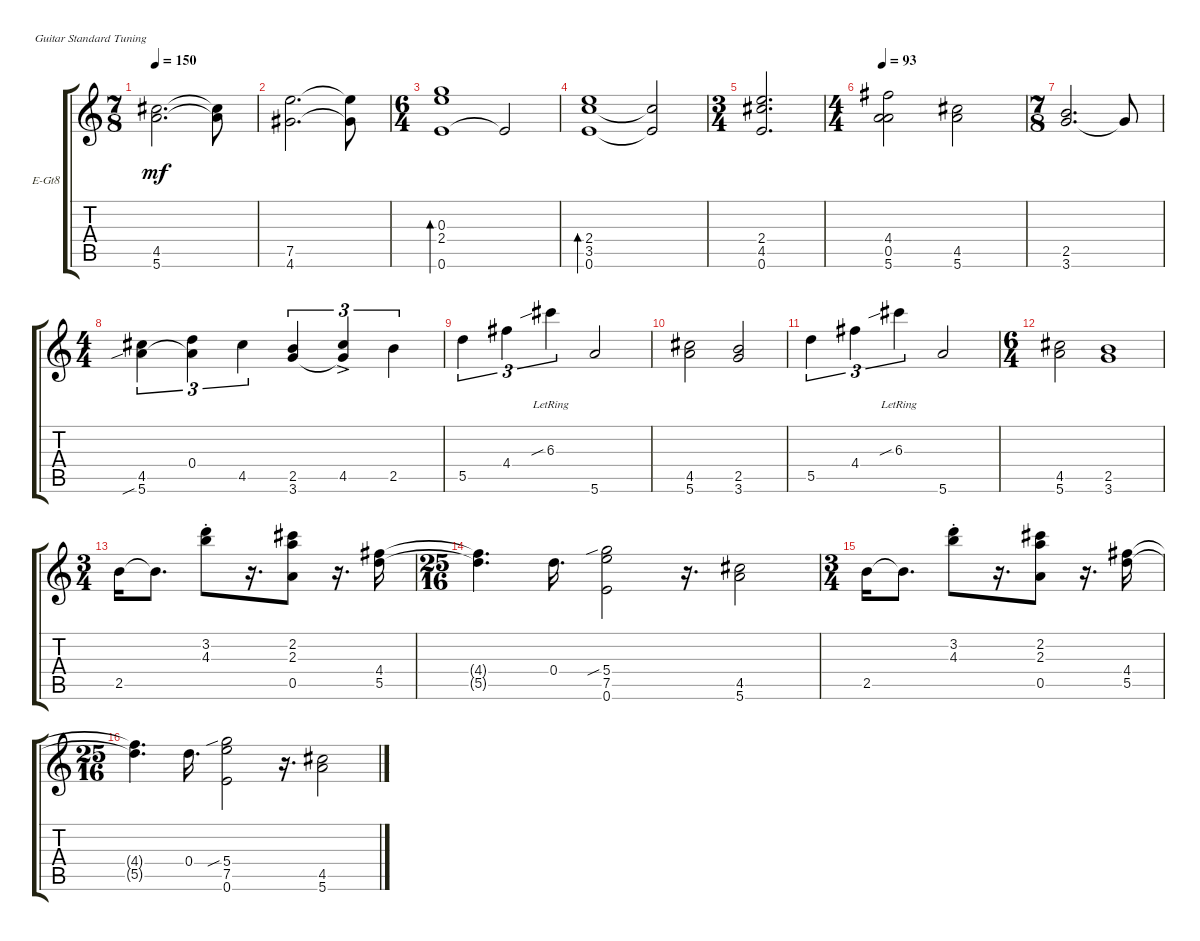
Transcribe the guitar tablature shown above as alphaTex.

\defaultSystemsLayout 4
\bracketExtendMode groupsimilarinstruments
\firstSystemTrackNameOrientation horizontal
\otherSystemsTrackNameOrientation horizontal
\track ("Javier" "E-Gt8") {instrument electricguitarclean}
\staff {score tabs}
\tuning (E4 B3 G3 D3 A2 E2)
\displaytranspose 24
\ts (7 8)
\tempo 150
\clef g2
\ks c
(5.6 4.5).2{d dy mf} (4.5{t} 5.6{t}).8 |
(4.6 7.5).2{d} (7.5{t} 4.6{t}).8 |
\ts (6 4)
(0.6 2.4 0.3).1{bd 479} 0.6{t}.2 |
(0.6 3.5 2.4).1{bd 476} (3.5{t} 0.6{t}).2 |
\ts (3 4)
(0.6 4.5 2.4).2{d} |
\ts (4 4)
\tempo 93
(4.4 0.5 5.6).2 (5.6 4.5).2 |
\ts (7 8)
(3.6 2.5).2{d} 3.6{t}.8 |
\ts (4 4)
(5.6{sib} 4.5).4{tu (3 2)} (5.6{t} 0.4).4{tu (3 2)} 4.5.4{tu (3 2)} (3.6 2.5).4{tu (3 2)} (4.5{ac} 3.6{t}).4{tu (3 2)} 2.5.4{tu (3 2)} |
5.5.4{tu (3 2)} 4.4.4{tu (3 2)} 6.3{sib lr}.4{tu (3 2)} 5.6.2 |
(5.6 4.5).2 (3.6 2.5).2 |
5.5.4{tu (3 2)} 4.4.4{tu (3 2)} 6.3{sib lr}.4{tu (3 2)} 5.6.2 |
\ts (6 4)
(5.6 4.5).2 (3.6 2.5).1 |
\ts (3 4)
2.5.16 2.5{t}.8{d} (4.3{st} 3.2).8 r.16{d} (2.2 0.5 2.3).8 r.16{d} (5.5 4.4).16 |
\ts (25 16)
(4.4{t} 5.5{t}).4{d} 0.4.16{d} (5.4{sib} 0.6 7.5).2 r.16{d} (4.5 5.6).2 |
\ts (3 4)
2.5.16 2.5{t}.8{d} (4.3{st} 3.2).8 r.16{d} (2.2 0.5 2.3).8 r.16{d} (5.5 4.4).16 |
\ts (25 16)
(4.4{t} 5.5{t}).4{d} 0.4.16{d} (5.4{sib} 0.6 7.5).2 r.16{d} (4.5 5.6).2
